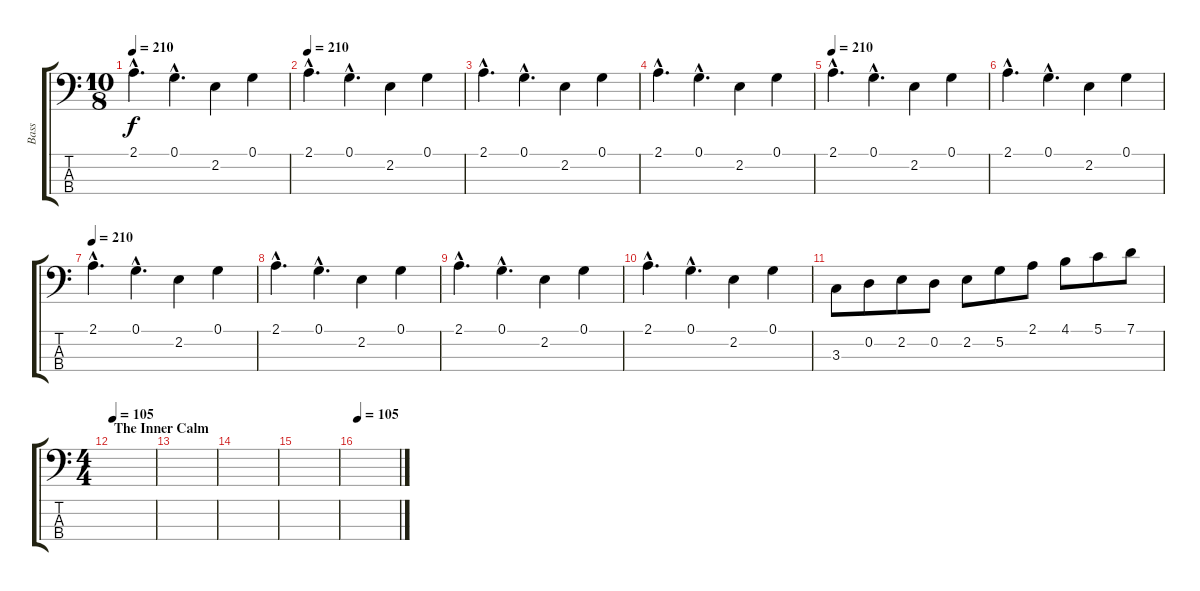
\track ("Bass" "Bass") {instrument electricbasspick}
\staff {score tabs}
\tuning (G2 D2 A1 E1) {hide}
\ts (10 8)
\tempo 210
\clef f4
\ks c
2.1{hac}.4{d dy f} 0.1{hac}.4{d} 2.2.4 0.1.4 |
\tempo 210
2.1{hac}.4{d} 0.1{hac}.4{d} 2.2.4 0.1.4 |
2.1{hac}.4{d} 0.1{hac}.4{d} 2.2.4 0.1.4 |
2.1{hac}.4{d} 0.1{hac}.4{d} 2.2.4 0.1.4 |
\tempo 210
2.1{hac}.4{d} 0.1{hac}.4{d} 2.2.4 0.1.4 |
2.1{hac}.4{d} 0.1{hac}.4{d} 2.2.4 0.1.4 |
\tempo 210
2.1{hac}.4{d} 0.1{hac}.4{d} 2.2.4 0.1.4 |
2.1{hac}.4{d} 0.1{hac}.4{d} 2.2.4 0.1.4 |
2.1{hac}.4{d} 0.1{hac}.4{d} 2.2.4 0.1.4 |
2.1{hac}.4{d} 0.1{hac}.4{d} 2.2.4 0.1.4 |
3.3.8 0.2.8 2.2.8 0.2.8 2.2.8 5.2.8 2.1.8 4.1.8 5.1.8 7.1.8 |
\ts (4 4)
\section ("" "The Inner Calm")
\tempo 105
|
|
|
|
\tempo 105
